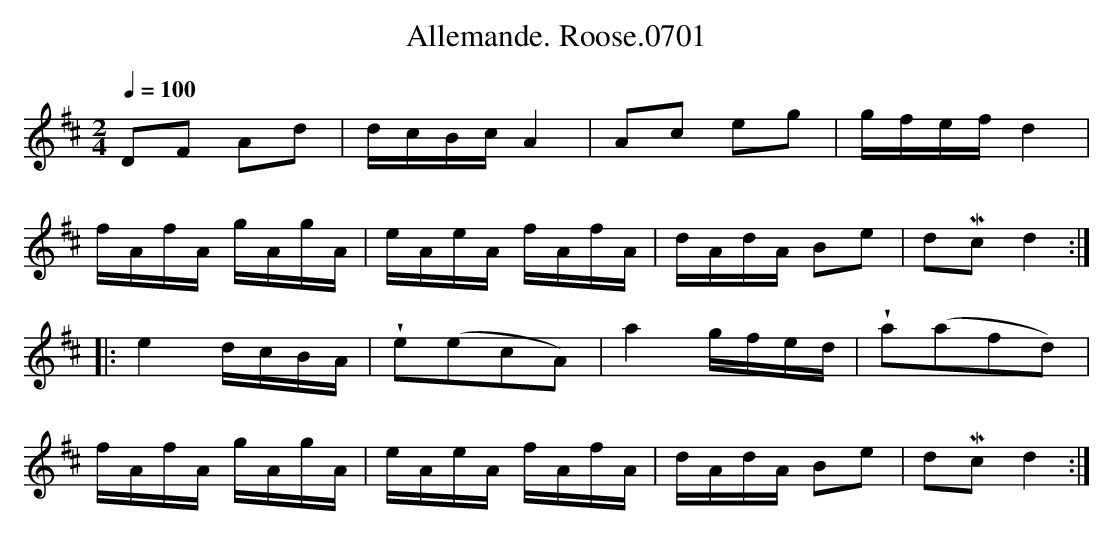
X:1
T:Allemande. Roose.0701
L:1/8
M:2/4
Q:1/4=100
K:D
DF Ad|d/c/B/c/ A2|Ac eg|g/f/e/f/ d2|
f/A/f/A/ g/A/g/A/|e/A/e/A/ f/A/f/A/|d/A/d/A/ Be|d!lowermordent!c d2:|
|:e2 d/c/B/A/|!wedge!e(ecA)|a2 g/f/e/d/|!wedge!a(afd)|
f/A/f/A/ g/A/g/A/|e/A/e/A/ f/A/f/A/|d/A/d/A/ Be|d!lowermordent!c d2:|
